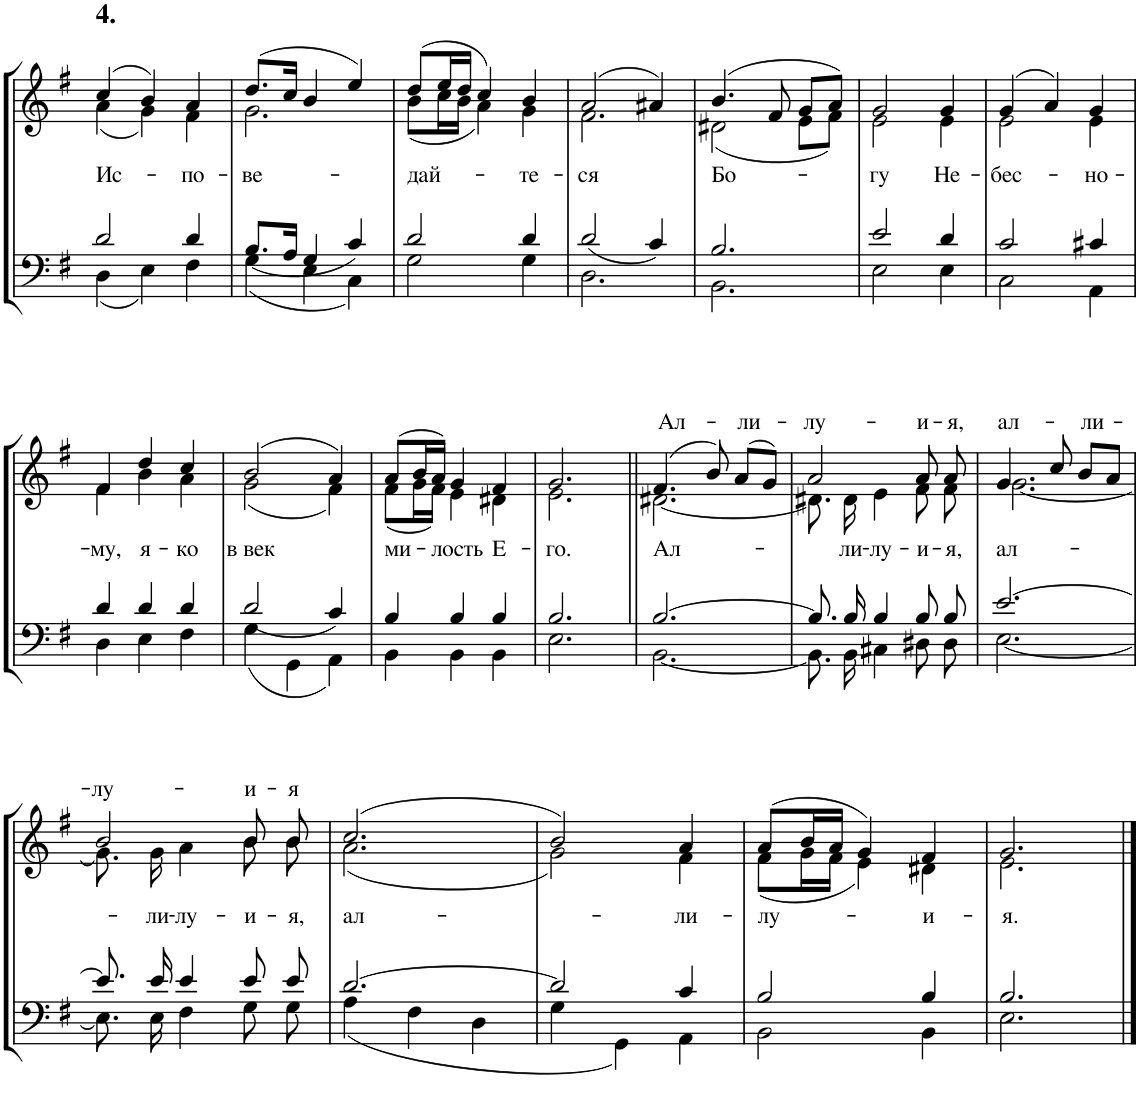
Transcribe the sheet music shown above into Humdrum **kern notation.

**kern	**kern	**text
*part1	*part1	*part1
*staff2	*staff1	*staff1
*I"Piano	*	*
*I'Pno.	*	*
!!LO:PB:g=z
*clefF4	*clefG2	*
*k[f#]	*k[f#]	*
*M3/4	*M3/4	*
=54	=54	=54
*^	*^	*
*	*^	*	*	*
!	!	!	!LO:TX:a:B:t=4.	!	!
!	!	!	!	!	!LO:LY:b
2.ryy	2d/	4D\	(4cc/	(4a\	Ис-
.	.	4E\	4b/)	4g\)	.
!	!	!	!	!	!LO:LY:b
.	4d/	4F#\	4a/	4f#\	-по-
=55	=55	=55	=55	=55	=55
!	!	!	!	!	!LO:LY:b
2.ryy	8.B/L	4G\	(8.dd/L	2.g\	-ве-
.	16A/Jk	.	16cc/Jk	.	.
.	4G/	4E\	4b/	.	.
.	4c/	4C\	4ee/)	.	.
=56	=56	=56	=56	=56	=56
!	!	!	!	!	!LO:LY:b
2.ryy	2d/	2G\	(8dd/L	(8b\L	дай-
.	.	.	16ee/L	16cc\L	.
.	.	.	16dd/JJ	16b\JJ	.
.	.	.	4cc/)	4a\)	.
!	!	!	!	!	!LO:LY:b
.	4d/	4G\	4b/	4g\	-те-
=57	=57	=57	=57	=57	=57
!	!	!	!	!	!LO:LY:b
2.ryy	2d/	2.D\	(2a/	2.f#\	-ся
.	4c/	.	4a#X/)	.	.
=58	=58	=58	=58	=58	=58
!	!	!	!	!	!LO:LY:b
2.ryy	2.B/	2.BB\	(4.b/	(2d#X\	Бо-
.	.	.	8f#/	.	.
.	.	.	8g/L	8e\L	.
.	.	.	8a/J)	8f#\J)	.
=59	=59	=59	=59	=59	=59
!	!	!	!	!	!LO:LY:b
2.ryy	2e/	2E\	2g/	2e\	-гу
!	!	!	!	!	!LO:LY:b
.	4d/	4E\	4g/	4e\	Не-
=60	=60	=60	=60	=60	=60
!	!	!	!	!	!LO:LY:b
2.ryy	2c/	2C\	(4g/	2e\	-бес-
.	.	.	4a/)	.	.
!	!	!	!	!	!LO:LY:b
.	4c#X/	4AA\	4g/	4e\	-но-
!!LO:LB:g=z	!!
=61	=61	=61	=61	=61	=61
!	!	!	!	!	!LO:LY:b
2.ryy	4d/	4D\	4f#/	4f#\	-му,
!	!	!	!	!	!LO:LY:b
.	4d/	4E\	4dd/	4b\	я-
!	!	!	!	!	!LO:LY:b
.	4d/	4F#\	4cc/	4a\	-ко
=62	=62	=62	=62	=62	=62
!	!	!	!	!	!LO:LY:b
2.ryy	2d/	4G\	(2b/	(2g\	в век
.	.	4GG\	.	.	.
.	4c/	4AA\	4a/)	4f#\)	.
=63	=63	=63	=63	=63	=63
!	!	!	!	!	!LO:LY:b
2.ryy	4B/	4BB\	(8a/L	(8f#\L	ми-
.	.	.	16b/L	16g\L	.
.	.	.	16a/JJ)	16f#\JJ)	.
!	!	!	!	!	!LO:LY:b
.	4B/	4BB\	4g/	4e\	-лость
!	!	!	!	!	!LO:LY:b
.	4B/	4BB\	4f#/	4d#X\	Е-
=64	=64	=64	=64	=64	=64
!	!	!	!	!	!LO:LY:b
2.ryy	2.B/	2.E\	2.g/	2.e\	-го.
=65||	=65||	=65||	=65||	=65||	=65||
!	!	!	!	!	!LO:LY:a
!	!	!	!	!	!LO:LY:b
2.ryy	[2.B/	[2.BB\	(4.f#/	[2.d#X\	Ал-
.	.	.	8b/)	.	.
!	!	!	!	!	!LO:LY:a
.	.	.	(8a/L	.	-ли-
.	.	.	8g/J)	.	.
=66	=66	=66	=66	=66	=66
!	!	!	!	!	!LO:LY:a
2.ryy	8.B/]	8.BB\]	2a/	8.d#X\]	-лу-
!	!	!	!	!	!LO:LY:b
.	16B/	16BB\	.	16d#\	-ли-
!	!	!	!	!	!LO:LY:b
.	4B/	4C#X\	.	4e\	-лу-
!	!	!	!	!	!LO:LY:a
!	!	!	!	!	!LO:LY:b
.	8B/	8D#X\	8a/	8f#\	-и-
!	!	!	!	!	!LO:LY:a
!	!	!	!	!	!LO:LY:b
.	8B/	8D#\	8a/	8f#\	-я,
=67	=67	=67	=67	=67	=67
!	!	!	!	!	!LO:LY:a
!	!	!	!	!	!LO:LY:b
2.ryy	[2.e/	[2.E\	4.g/	[2.g\	ал-
.	.	.	8cc/	.	.
!	!	!	!	!	!LO:LY:a
.	.	.	8b/L	.	-ли-
.	.	.	8a/J	.	.
!!LO:LB:g=z	!!
=68	=68	=68	=68	=68	=68
!	!	!	!	!	!LO:LY:a
2.ryy	8.e/]	8.E\]	2b/	8.g\]	-лу-
!	!	!	!	!	!LO:LY:b
.	16e/	16E\	.	16g\	-ли-
!	!	!	!	!	!LO:LY:b
.	4e/	4F#\	.	4a\	-лу-
!	!	!	!	!	!LO:LY:a
!	!	!	!	!	!LO:LY:b
.	8e/	8G\	8b/	8b\	-и-
!	!	!	!	!	!LO:LY:a
!	!	!	!	!	!LO:LY:b
.	8e/	8G\	8b/	8b\	-я,
=69	=69	=69	=69	=69	=69
!	!	!	!	!	!LO:LY:b
2.ryy	[2.d/	4A\	(2.cc/	(2.a\	ал-
.	.	4F#\	.	.	.
.	.	4D\	.	.	.
=70	=70	=70	=70	=70	=70
2.ryy	2d/]	4G\	2b/)	2g\)	.
.	.	4GG\	.	.	.
!	!	!	!	!	!LO:LY:b
.	4c/	4AA\	4a/	4f#\	-ли-
=71	=71	=71	=71	=71	=71
!	!	!	!	!	!LO:LY:b
2.ryy	2B/	2BB\	(8a/L	(8f#\L	-лу-
.	.	.	16b/L	16g\L	.
.	.	.	16a/JJ	16f#\JJ	.
.	.	.	4g/)	4e\)	.
!	!	!	!	!	!LO:LY:b
.	4B/	4BB\	4f#/	4d#X\	-и-
=72	=72	=72	=72	=72	=72
!	!	!	!	!	!LO:LY:b
2.ryy	2.B/	2.E\	2.g/	2.e\	-я.
*v	*v	*v	*	*	*
*	*v	*v	*
==	==	==
*-	*-	*-
